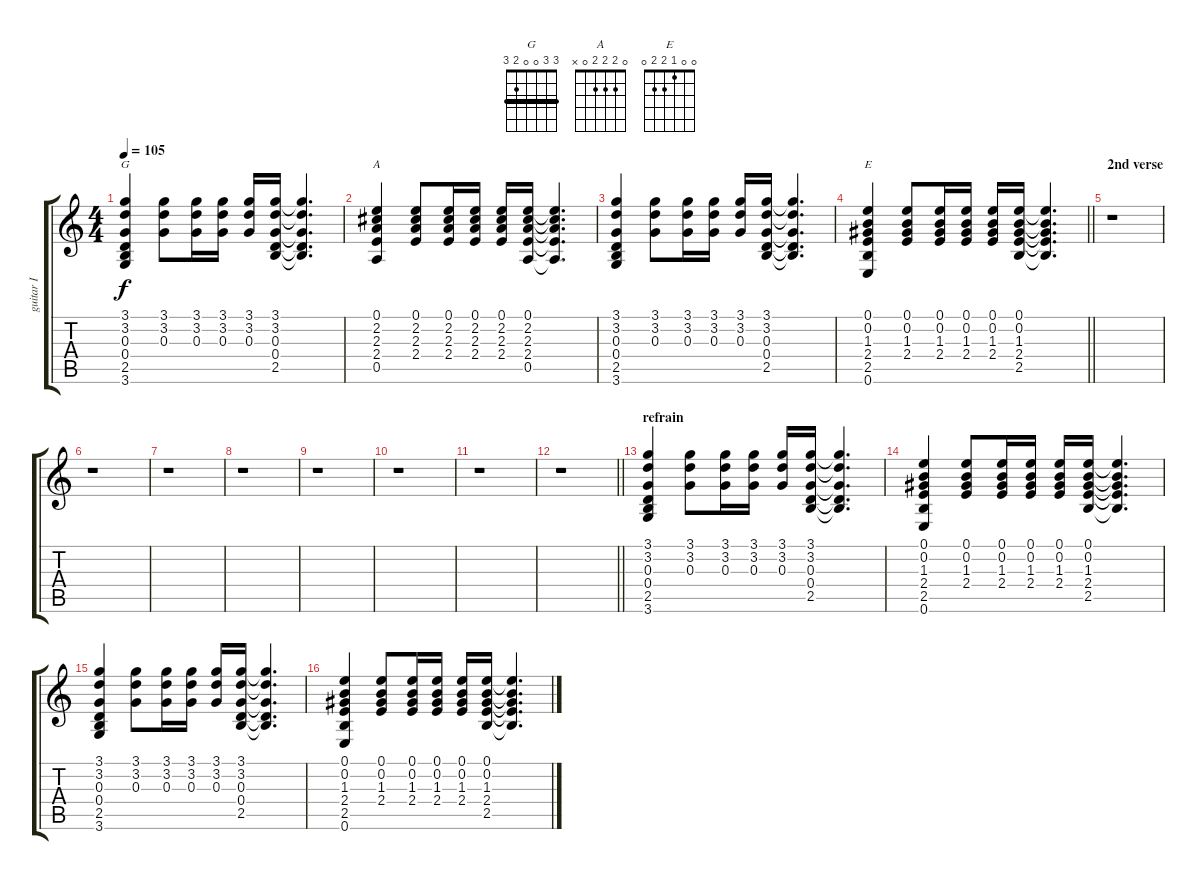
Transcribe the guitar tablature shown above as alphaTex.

\track ("guitar I" "guitar I") {instrument acousticguitarsteel}
\staff {score tabs}
\tuning (E4 B3 G3 D3 A2 E2) {hide}
\chord ("G" 3 3 0 0 2 3) {barre 3}
\chord ("A" 0 2 2 2 0 x)
\chord ("E" 0 0 1 2 2 0)
\ts (4 4)
\tempo 105
\clef g2
\ks c
(3.1 3.2 0.3 0.4 2.5 3.6).4{ch "G" dy f} (3.1 3.2 0.3).8 (3.1 3.2 0.3).16 (3.1 3.2 0.3).16 (3.1 3.2 0.3).16 (3.1 3.2 0.3 0.4 2.5).16 (3.1{t} 3.2{t} 0.3{t} 0.4{t} 2.5{t}).4{d} |
(0.1 2.2 2.3 2.4 0.5).4{ch "A"} (0.1 2.2 2.3 2.4).8 (0.1 2.2 2.3 2.4).16 (0.1 2.2 2.3 2.4).16 (0.1 2.2 2.3 2.4).16 (0.1 2.2 2.3 2.4 0.5).16 (0.1{t} 2.2{t} 2.3{t} 2.4{t} 0.5{t}).4{d} |
(3.1 3.2 0.3 0.4 2.5 3.6).4 (3.1 3.2 0.3).8 (3.1 3.2 0.3).16 (3.1 3.2 0.3).16 (3.1 3.2 0.3).16 (3.1 3.2 0.3 0.4 2.5).16 (3.1{t} 3.2{t} 0.3{t} 0.4{t} 2.5{t}).4{d} |
\barLineRight lightlight
(0.1 0.2 1.3 2.4 2.5 0.6).4{ch "E"} (0.1 0.2 1.3 2.4).8 (0.1 0.2 1.3 2.4).16 (0.1 0.2 1.3 2.4).16 (0.1 0.2 1.3 2.4).16 (0.1 0.2 1.3 2.4 2.5).16 (0.1{t} 0.2{t} 1.3{t} 2.4{t} 2.5{t}).4{d} |
\section ("" "2nd verse")
r.1 |
r.1 |
r.1 |
r.1 |
r.1 |
r.1 |
r.1 |
\barLineRight lightlight
r.1 |
\section ("" "refrain")
(3.1 3.2 0.3 0.4 2.5 3.6).4 (3.1 3.2 0.3).8 (3.1 3.2 0.3).16 (3.1 3.2 0.3).16 (3.1 3.2 0.3).16 (3.1 3.2 0.3 0.4 2.5).16 (3.1{t} 3.2{t} 0.3{t} 0.4{t} 2.5{t}).4{d} |
(0.1 0.2 1.3 2.4 2.5 0.6).4 (0.1 0.2 1.3 2.4).8 (0.1 0.2 1.3 2.4).16 (0.1 0.2 1.3 2.4).16 (0.1 0.2 1.3 2.4).16 (0.1 0.2 1.3 2.4 2.5).16 (0.1{t} 0.2{t} 1.3{t} 2.4{t} 2.5{t}).4{d} |
(3.1 3.2 0.3 0.4 2.5 3.6).4 (3.1 3.2 0.3).8 (3.1 3.2 0.3).16 (3.1 3.2 0.3).16 (3.1 3.2 0.3).16 (3.1 3.2 0.3 0.4 2.5).16 (3.1{t} 3.2{t} 0.3{t} 0.4{t} 2.5{t}).4{d} |
(0.1 0.2 1.3 2.4 2.5 0.6).4 (0.1 0.2 1.3 2.4).8 (0.1 0.2 1.3 2.4).16 (0.1 0.2 1.3 2.4).16 (0.1 0.2 1.3 2.4).16 (0.1 0.2 1.3 2.4 2.5).16 (0.1{t} 0.2{t} 1.3{t} 2.4{t} 2.5{t}).4{d}
